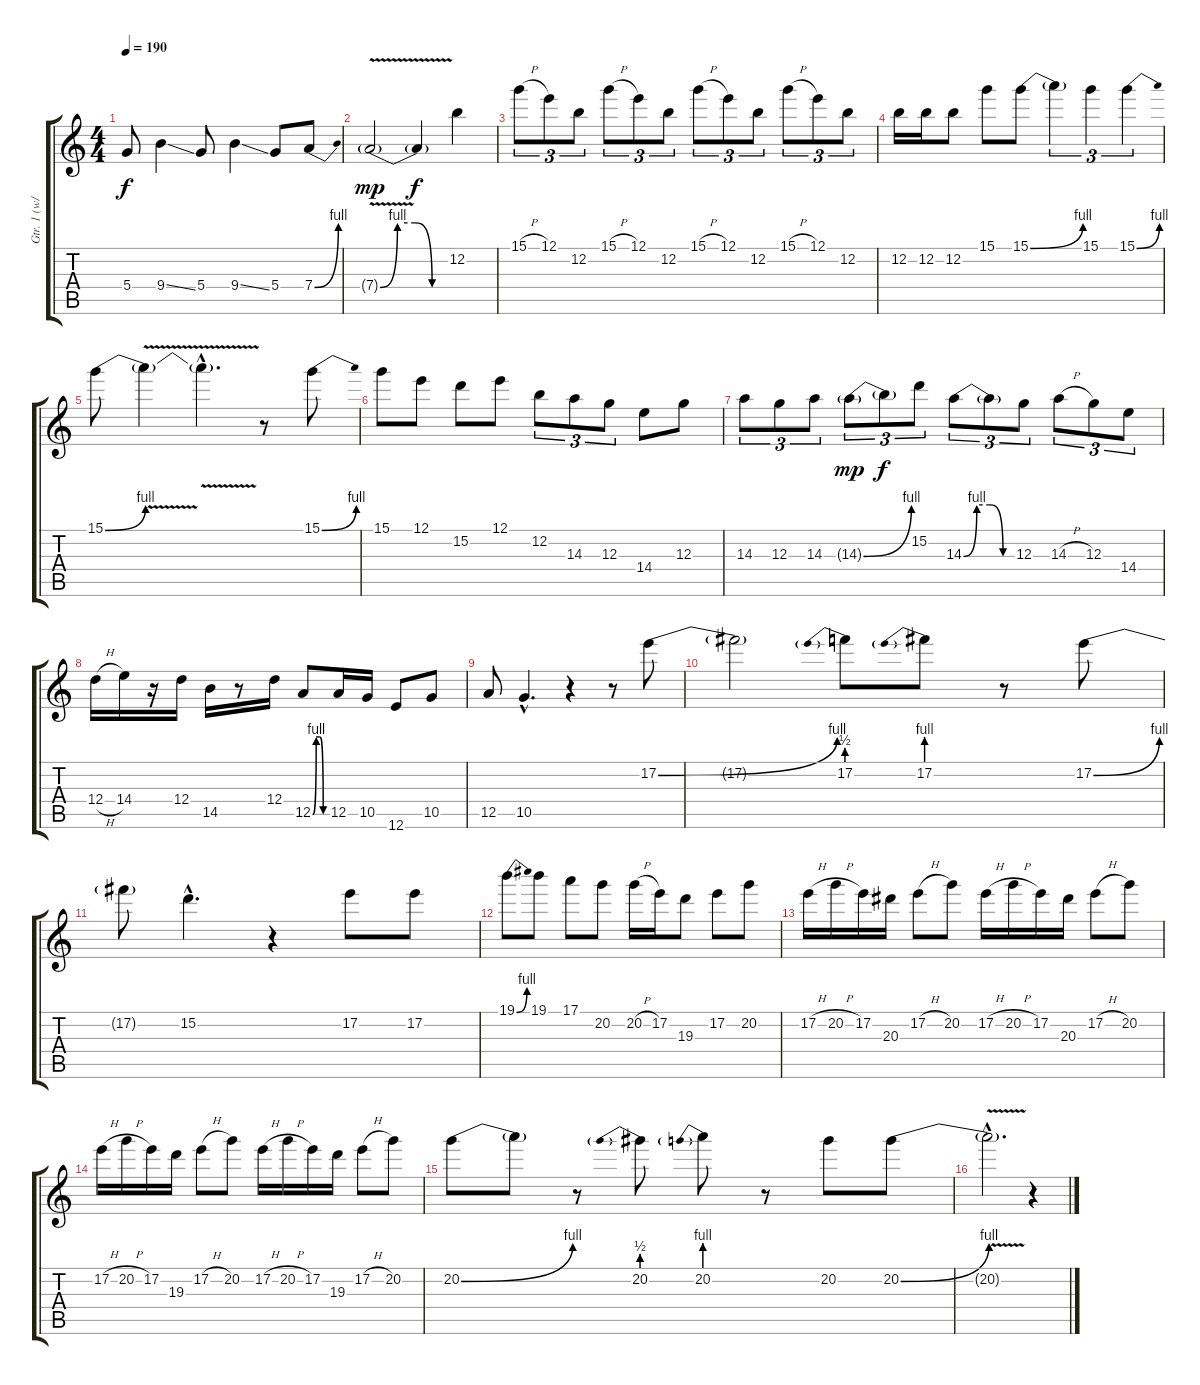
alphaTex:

\track ("Gtr. 1 (w/wah)" "Gtr. 1 (w/") {instrument distortionguitar}
\staff {score tabs}
\tuning (E4 B3 G3 D3 A2 E2) {hide}
\ts (4 4)
\tempo 190
\clef g2
\ks c
5.4.8{dy f} 9.4{ss}.4 5.4.8 9.4{ss}.4 5.4.8 7.4{be (bend 0 0 60 4)}.8 |
7.4{be (custom 0 0 15 4 30 4 45 0 60 0) v g}.2{dy mp} 7.4{t}.4{dy f} 12.2.4 |
15.1{h}.8{tu (3 2)} 12.1.8{tu (3 2)} 12.2.8{tu (3 2)} 15.1{h}.8{tu (3 2)} 12.1.8{tu (3 2)} 12.2.8{tu (3 2)} 15.1{h}.8{tu (3 2)} 12.1.8{tu (3 2)} 12.2.8{tu (3 2)} 15.1{h}.8{tu (3 2)} 12.1.8{tu (3 2)} 12.2.8{tu (3 2)} |
12.2.16 12.2.16 12.2.8 15.1.8 15.1{be (bend 0 0 60 4)}.8 15.1{t}.4{tu (3 2)} 15.1.4{tu (3 2)} 15.1{be (bend 0 0 60 4)}.4{tu (3 2)} |
15.1{be (bend 0 0 60 4)}.8 15.1{v t}.4 15.1{v hac t}.4{d} r.8 15.1{be (bend 0 0 60 4)}.8 |
15.1.8 12.1.8 15.2.8 12.1.8 12.2.8{tu (3 2)} 14.3.8{tu (3 2)} 12.3.8{tu (3 2)} 14.4.8 12.3.8 |
14.3.8{tu (3 2)} 12.3.8{tu (3 2)} 14.3.8{tu (3 2)} 14.3{be (bend 0 0 60 4) g}.8{tu (3 2) dy mp} 14.3{t}.8{tu (3 2) dy f} 15.2.8{tu (3 2)} 14.3{be (custom 0 0 15 4 30 4 45 0 60 0)}.8{tu (3 2)} 14.3{t}.8{tu (3 2)} 12.3.8{tu (3 2)} 14.3{h}.8{tu (3 2)} 12.3.8{tu (3 2)} 14.4.8{tu (3 2)} |
12.4{h}.16 14.4.16 r.16 12.4.16 14.5.16 r.8 12.4.16 12.5{be (custom 0 0 15 4 30 4 45 0 60 0)}.8 12.5.16 10.5.16 12.6.8 10.5.8 |
12.5.8 10.5{hac}.4{d} r.4 r.8 17.2{be (bend 0 0 60 4)}.8 |
17.2{t}.2 17.2{be (prebend 0 2 60 2)}.8 17.2{be (prebend 0 4 60 4)}.8 r.8 17.2{be (bend 0 0 60 4)}.8 |
17.2{t}.8 15.2{hac}.4{d} r.4 17.2.8 17.2.8 |
19.1{be (bend 0 0 60 4)}.8 19.1.8 17.1.8 20.2.8 20.2{h}.16 17.2.16 19.3.8 17.2.8 20.2.8 |
17.2{h}.16 20.2{h}.16 17.2.16 20.3.16 17.2{h}.8 20.2.8 17.2{h}.16 20.2{h}.16 17.2.16 20.3.16 17.2{h}.8 20.2.8 |
17.2{h}.16 20.2{h}.16 17.2.16 19.3.16 17.2{h}.8 20.2.8 17.2{h}.16 20.2{h}.16 17.2.16 19.3.16 17.2{h}.8 20.2.8 |
20.2{be (bend 0 0 60 4)}.8 20.2{t}.8 r.8 20.2{be (prebend 0 2 60 2)}.8 20.2{be (prebend 0 4 60 4)}.8 r.8 20.2.8 20.2{be (bend 0 0 60 4)}.8 |
20.2{v hac t}.2{d} r.4
